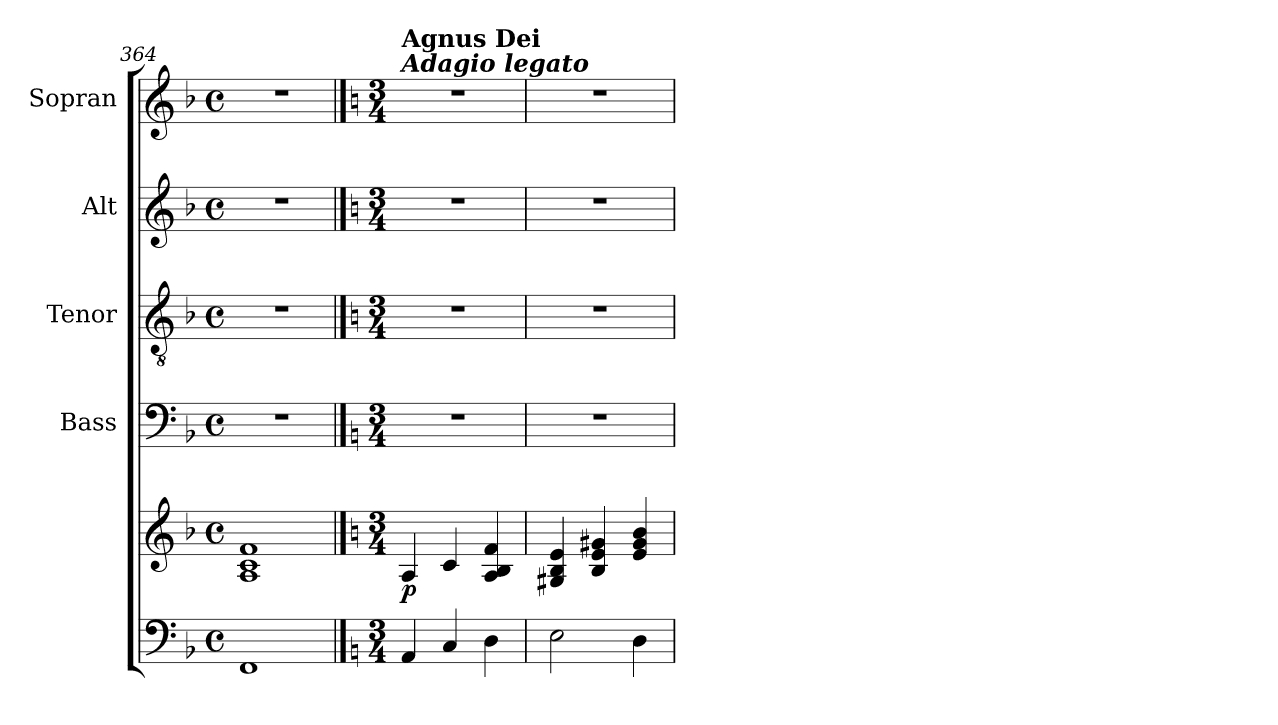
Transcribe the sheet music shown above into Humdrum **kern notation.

**kern	**kern	**dynam	**kern	**kern	**kern	**kern
*part5	*part5	*part5	*part4	*part3	*part2	*part1
*staff6	*staff5	*staff5/6	*staff4	*staff3	*staff2	*staff1
*	*	*	*I"Bass	*I"Tenor	*I"Alt	*I"Sopran
*	*	*	*I'B.	*I'T.	*I'A.	*I'S.
*clefF4	*clefG2	*	*clefF4	*clefGv2	*clefG2	*clefG2
*k[b-]	*k[b-]	*	*k[b-]	*k[b-]	*k[b-]	*k[b-]
*F:	*F:	*	*F:	*F:	*F:	*F:
*M4/4	*M4/4	*	*M4/4	*M4/4	*M4/4	*M4/4
*met(c)	*met(c)	*	*met(c)	*met(c)	*met(c)	*met(c)
=364	=364	=364	=364	=364	=364	=364
1FF	1A 1c 1f	.	1r	1r	1r	1r
!!LO:LB:g=z
==365	==365	==365	==365	==365	==365	==365
*k[]	*k[]	*	*k[]	*k[]	*k[]	*k[]
*C:	*C:	*	*C:	*C:	*C:	*C:
*M3/4	*M3/4	*	*M3/4	*M3/4	*M3/4	*M3/4
!	!	!	!	!	!	!LO:TX:a:Bi:t=Adagio legato
!	!	!	!	!	!	!LO:TX:a:B:t=Agnus Dei
!	!	!LO:DY:b	!	!	!	!
4AA/	4A/	p	2.r	2.r	2.r	2.r
4C/	4c/	.	.	.	.	.
4D\	4A/ 4B/ 4f/	.	.	.	.	.
=366	=366	=366	=366	=366	=366	=366
2E\	4G#X/ 4B/ 4e/	.	2.r	2.r	2.r	2.r
.	4B/ 4e/ 4g#X/	.	.	.	.	.
4D\	4e/ 4g#/ 4b/	.	.	.	.	.
=	=	=	=	=	=	=
*-	*-	*-	*-	*-	*-	*-
